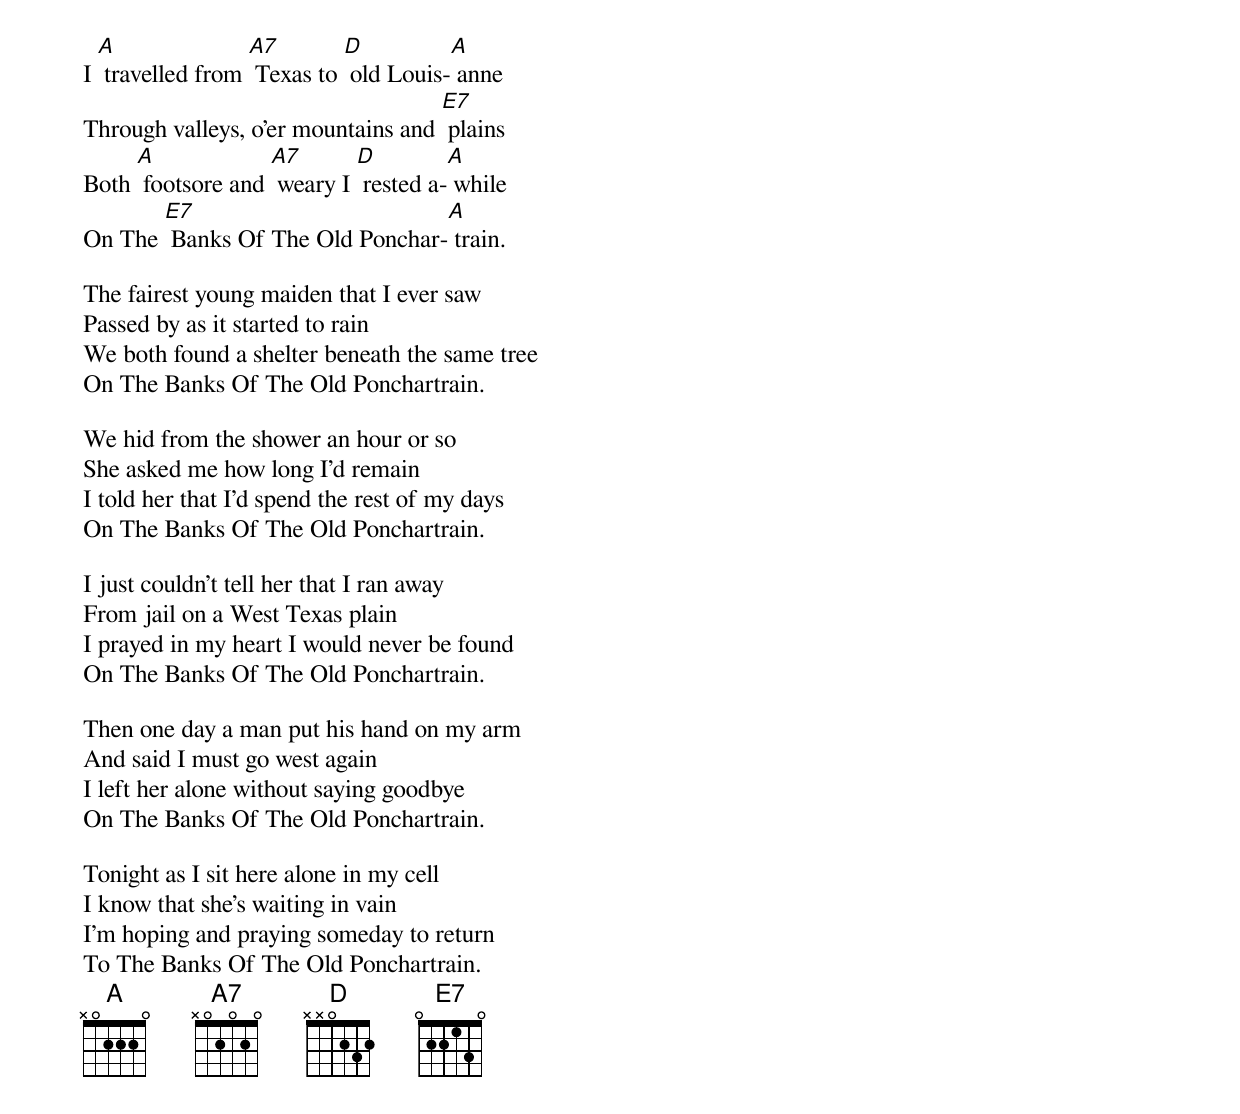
I [A] travelled from [A7] Texas to [D] old Louis-[A] anne
Through valleys, o'er mountains and [E7] plains
Both [A] footsore and [A7] weary I [D] rested a-[A] while
On The [E7] Banks Of The Old Ponchar-[A] train.

The fairest young maiden that I ever saw
Passed by as it started to rain
We both found a shelter beneath the same tree
On The Banks Of The Old Ponchartrain.

We hid from the shower an hour or so
She asked me how long I'd remain
I told her that I'd spend the rest of my days
On The Banks Of The Old Ponchartrain.

I just couldn't tell her that I ran away
From jail on a West Texas plain
I prayed in my heart I would never be found
On The Banks Of The Old Ponchartrain.

Then one day a man put his hand on my arm
And said I must go west again
I left her alone without saying goodbye
On The Banks Of The Old Ponchartrain.

Tonight as I sit here alone in my cell
I know that she's waiting in vain
I'm hoping and praying someday to return
To The Banks Of The Old Ponchartrain.
